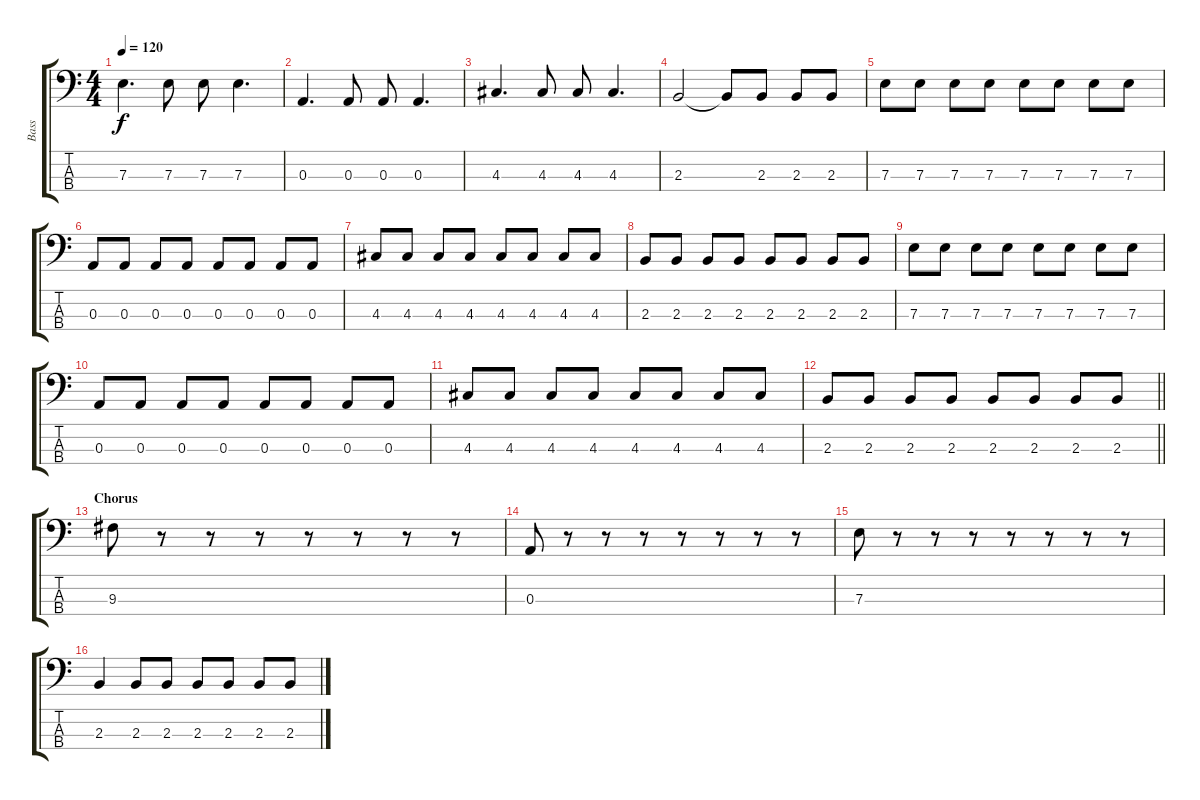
\track ("Bass" "Bass") {instrument electricbasspick}
\staff {score tabs}
\tuning (G2 D2 A1 E1) {hide}
\ts (4 4)
\tempo 120
\clef f4
\ks c
7.3.4{d dy f} 7.3.8 7.3.8 7.3.4{d} |
0.3.4{d} 0.3.8 0.3.8 0.3.4{d} |
4.3.4{d} 4.3.8 4.3.8 4.3.4{d} |
2.3.2 2.3{t}.8 2.3.8 2.3.8 2.3.8 |
7.3.8 7.3.8 7.3.8 7.3.8 7.3.8 7.3.8 7.3.8 7.3.8 |
0.3.8 0.3.8 0.3.8 0.3.8 0.3.8 0.3.8 0.3.8 0.3.8 |
4.3.8 4.3.8 4.3.8 4.3.8 4.3.8 4.3.8 4.3.8 4.3.8 |
2.3.8 2.3.8 2.3.8 2.3.8 2.3.8 2.3.8 2.3.8 2.3.8 |
7.3.8 7.3.8 7.3.8 7.3.8 7.3.8 7.3.8 7.3.8 7.3.8 |
0.3.8 0.3.8 0.3.8 0.3.8 0.3.8 0.3.8 0.3.8 0.3.8 |
4.3.8 4.3.8 4.3.8 4.3.8 4.3.8 4.3.8 4.3.8 4.3.8 |
\barLineRight lightlight
2.3.8 2.3.8 2.3.8 2.3.8 2.3.8 2.3.8 2.3.8 2.3.8 |
\section ("" "Chorus")
9.3.8 r.8 r.8 r.8 r.8 r.8 r.8 r.8 |
0.3.8 r.8 r.8 r.8 r.8 r.8 r.8 r.8 |
7.3.8 r.8 r.8 r.8 r.8 r.8 r.8 r.8 |
2.3.4 2.3.8 2.3.8 2.3.8 2.3.8 2.3.8 2.3.8
